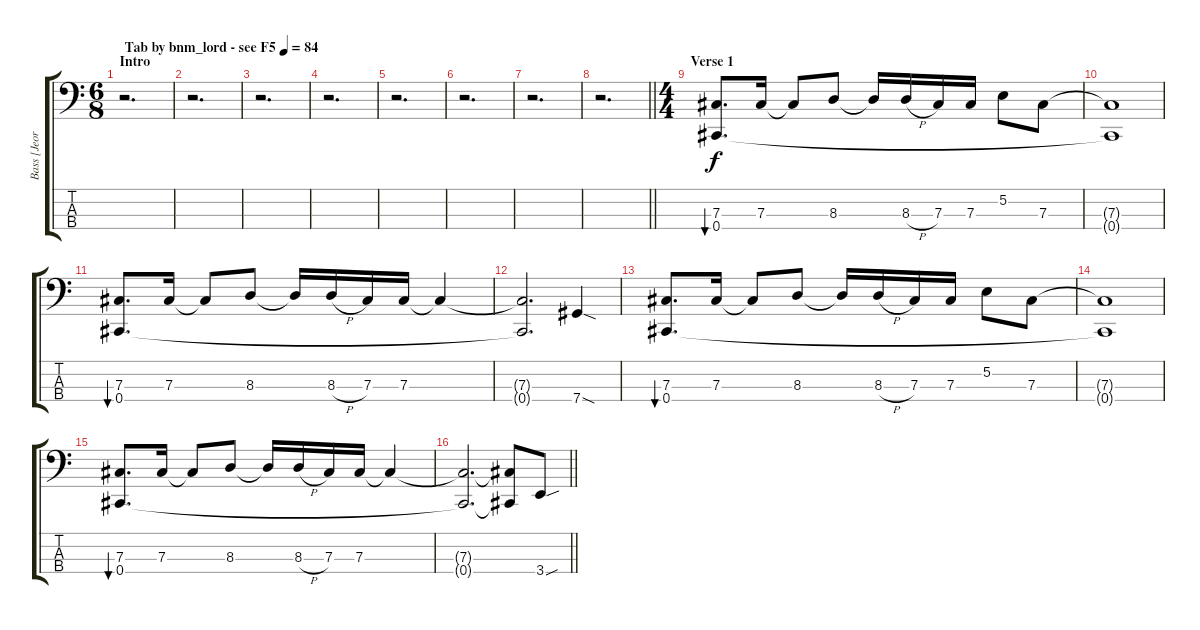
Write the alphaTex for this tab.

\track ("Bass [Jeordie White]" "Bass [Jeor") {instrument electricbasspick}
\staff {score tabs}
\tuning (E2 B1 Gb1 Db1) {hide}
\ts (6 8)
\section ("" "Intro")
\tempo (84 "Tab by bnm_lord - see F5")
\clef f4
\ks c
r.2{d dy f instrument electricbasspick} |
r.2{d} |
r.2{d} |
r.2{d} |
r.2{d} |
r.2{d} |
r.2{d} |
\barLineRight lightlight
r.2{d} |
\ts (4 4)
\section ("" "Verse 1")
(7.3 0.4).8{d bu 60} 7.3.16 7.3{t}.8 8.3.8 8.3{t}.16 8.3{h}.16 7.3.16 7.3.16 5.2.8 7.3.8 |
(7.3{t} 0.4{t}).1 |
(7.3 0.4).8{d bu 60} 7.3.16 7.3{t}.8 8.3.8 8.3{t}.16 8.3{h}.16 7.3.16 7.3.16 7.3{t}.4 |
(7.3{t} 0.4{t}).2{d} 7.4{sod}.4 |
(7.3 0.4).8{d bu 60} 7.3.16 7.3{t}.8 8.3.8 8.3{t}.16 8.3{h}.16 7.3.16 7.3.16 5.2.8 7.3.8 |
(7.3{t} 0.4{t}).1 |
(7.3 0.4).8{d bu 60} 7.3.16 7.3{t}.8 8.3.8 8.3{t}.16 8.3{h}.16 7.3.16 7.3.16 7.3{t}.4 |
\barLineRight lightlight
(7.3{t} 0.4{t}).2{d} (7.3{t} 0.4{t}).8 3.4{sou}.8
